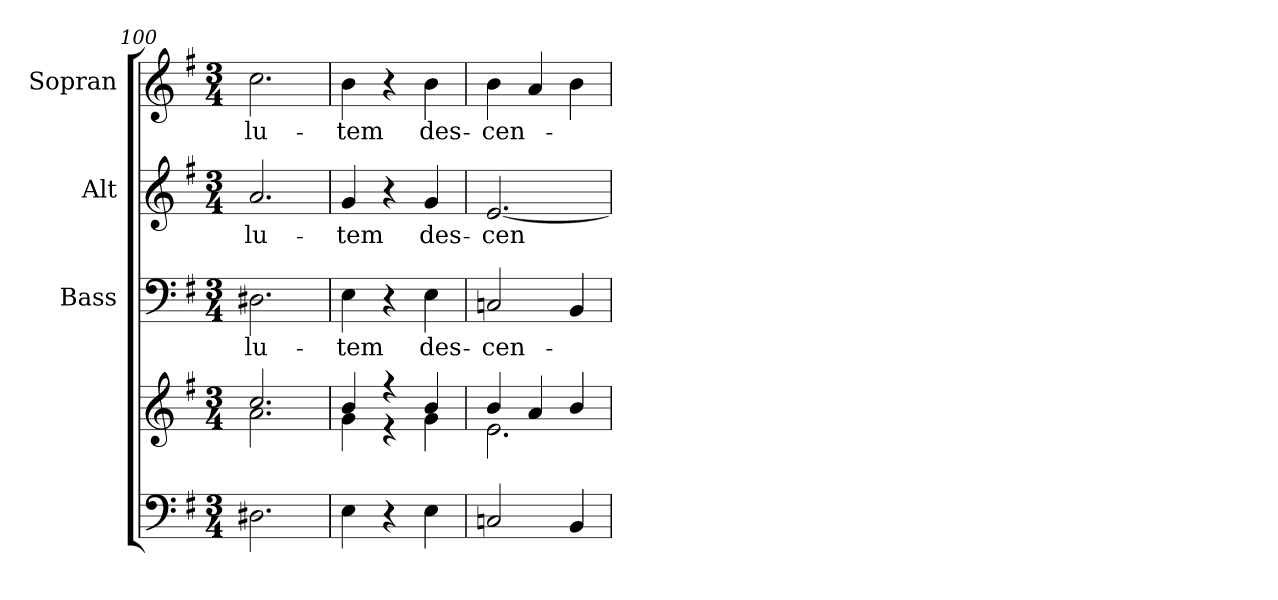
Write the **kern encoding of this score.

**kern	**kern	**kern	**text	**kern	**text	**kern	**text
*part4	*part4	*part3	*part3	*part2	*part2	*part1	*part1
*staff5	*staff4	*staff3	*staff3	*staff2	*staff2	*staff1	*staff1
*	*	*I"Bass	*	*I"Alt	*	*I"Sopran	*
*	*	*I'B.	*	*I'A.	*	*I'S.	*
*clefF4	*clefG2	*clefF4	*	*clefG2	*	*clefG2	*
*k[f#]	*k[f#]	*k[f#]	*	*k[f#]	*	*k[f#]	*
*G:	*G:	*G:	*	*G:	*	*G:	*
*M3/4	*M3/4	*M3/4	*	*M3/4	*	*M3/4	*
=100	=100	=100	=100	=100	=100	=100	=100
*	*^	*	*	*	*	*	*
!	!	!	!	!LO:LY:b	!	!LO:LY:b	!	!LO:LY:b
2.D#X\	2.cc/	2.a\	2.D#X\	-lu-	2.a/	-lu-	2.cc\	-lu-
=101	=101	=101	=101	=101	=101	=101	=101	=101
!	!	!	!	!LO:LY:b	!	!LO:LY:b	!	!LO:LY:b
4E\	4b/	4g\	4E\	-tem	4g/	-tem	4b\	-tem
4r	4r	4r	4r	.	4r	.	4r	.
!	!	!	!	!LO:LY:b	!	!LO:LY:b	!	!LO:LY:b
4E\	4b/	4g\	4E\	des-	4g/	des-	4b\	des-
=102	=102	=102	=102	=102	=102	=102	=102	=102
!	!	!	!	!LO:LY:b	!	!LO:LY:b	!	!LO:LY:b
2Cn/	4b/	2.e\	2Cn/	-cen-	[2.e/	-cen-	4b\	-cen-
.	4a/	.	.	.	.	.	4a/	.
4BB/	4b/	.	4BB/	.	.	.	4b\	.
*	*v	*v	*	*	*	*	*	*
=	=	=	=	=	=	=	=
*-	*-	*-	*-	*-	*-	*-	*-
